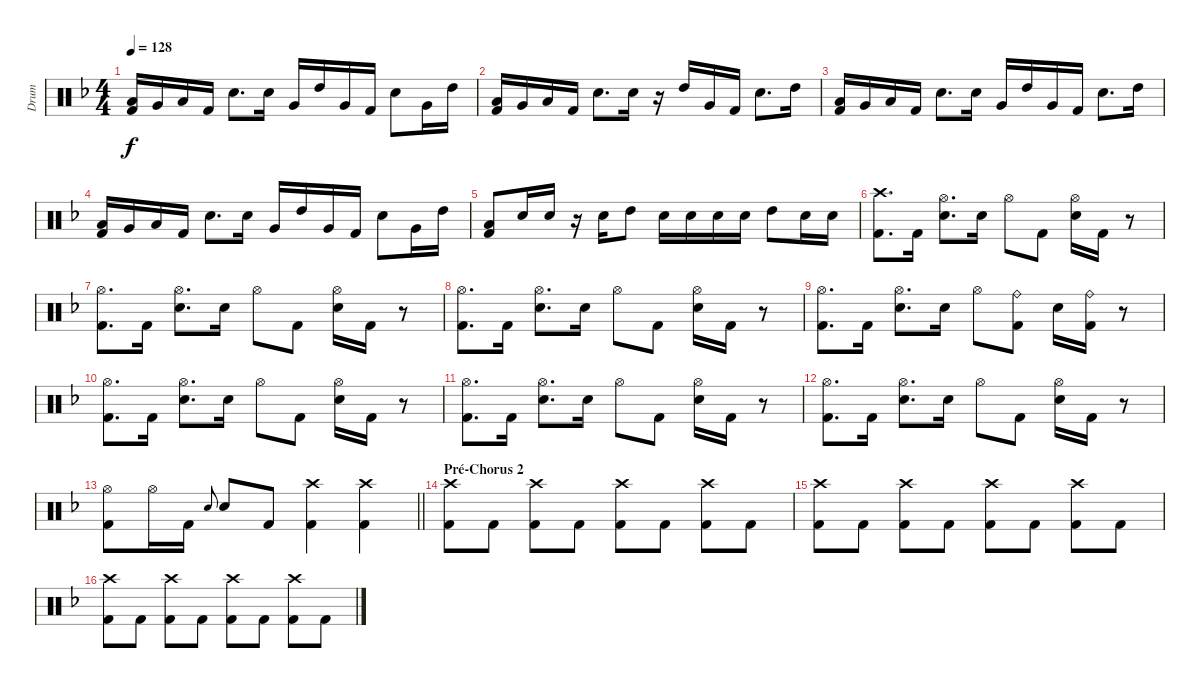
\track ("Drum" "Drum") {instrument percussion}
\staff {score}
\articulation defaults
\ts (4 4)
\tempo 128
\clef neutral
\ks f
("Low Floor Tom (hit)" "Kick (hit) 2").16{dy f} "Very Low Tom (hit)".16 "Low Floor Tom (hit)".16 "Kick (hit) 2".16 "Snare (hit) 2".8{d} "Snare (hit) 2".16 "Very Low Tom (hit)".16 "High Tom (hit)".16 "Very Low Tom (hit)".16 "Kick (hit) 2".16 "Snare (hit) 2".8 "Very Low Tom (hit)".16 "High Tom (hit)".16 |
("Low Floor Tom (hit)" "Kick (hit) 2").16 "Very Low Tom (hit)".16 "Low Floor Tom (hit)".16 "Kick (hit) 2".16 "Snare (hit) 2".8{d} "Snare (hit) 2".16 r.16 "High Tom (hit)".16 "Very Low Tom (hit)".16 "Kick (hit) 2".16 "Snare (hit) 2".8{d} "High Tom (hit)".16 |
("Low Floor Tom (hit)" "Kick (hit) 2").16 "Very Low Tom (hit)".16 "Low Floor Tom (hit)".16 "Kick (hit) 2".16 "Snare (hit) 2".8{d} "Snare (hit) 2".16 "Very Low Tom (hit)".16 "High Tom (hit)".16 "Very Low Tom (hit)".16 "Kick (hit) 2".16 "Snare (hit) 2".8{d} "High Tom (hit)".16 |
("Low Floor Tom (hit)" "Kick (hit) 2").16 "Very Low Tom (hit)".16 "Low Floor Tom (hit)".16 "Kick (hit) 2".16 "Snare (hit) 2".8{d} "Snare (hit) 2".16 "Very Low Tom (hit)".16 "High Tom (hit)".16 "Very Low Tom (hit)".16 "Kick (hit) 2".16 "Snare (hit) 2".8 "Very Low Tom (hit)".16 "High Tom (hit)".16 |
("Low Floor Tom (hit)" "Kick (hit) 2").8 "Snare (hit) 2".16 "Snare (hit) 2".16 r.16 "Snare (hit) 2".16 "High Tom (hit)".8 "Snare (hit) 2".16 "Snare (hit) 2".16 "Snare (hit) 2".16 "Snare (hit) 2".16 "High Tom (hit)".8 "Snare (hit) 2".16 "Snare (hit) 2".16 |
("Crash high (hit)" "Kick (hit) 2").8{d} "Kick (hit) 2".16 ("Hi-Hat (open)" "Snare (hit) 2").8{d} "Snare (hit) 2".16 "Hi-Hat (open)".8 "Kick (hit) 2".8 ("Hi-Hat (open)" "Snare (hit) 2").16 "Kick (hit) 2".16 r.8 |
("Hi-Hat (open)" "Kick (hit) 2").8{d} "Kick (hit) 2".16 ("Hi-Hat (open)" "Snare (hit) 2").8{d} "Snare (hit) 2".16 "Hi-Hat (open)".8 "Kick (hit) 2".8 ("Hi-Hat (open)" "Snare (hit) 2").16 "Kick (hit) 2".16 r.8 |
("Hi-Hat (open)" "Kick (hit) 2").8{d} "Kick (hit) 2".16 ("Hi-Hat (open)" "Snare (hit) 2").8{d} "Snare (hit) 2".16 "Hi-Hat (open)".8 "Kick (hit) 2".8 ("Hi-Hat (open)" "Snare (hit) 2").16 "Kick (hit) 2".16 r.8 |
("Hi-Hat (open)" "Kick (hit) 2").8{d} "Kick (hit) 2".16 ("Hi-Hat (open)" "Snare (hit) 2").8{d} "Snare (hit) 2".16 "Hi-Hat (open)".8 ("Ride (bell)" "Kick (hit) 2").8 "Snare (hit) 2".16 ("Ride (bell)" "Kick (hit) 2").16 r.8 |
("Hi-Hat (open)" "Kick (hit) 2").8{d} "Kick (hit) 2".16 ("Hi-Hat (open)" "Snare (hit) 2").8{d} "Snare (hit) 2".16 "Hi-Hat (open)".8 "Kick (hit) 2".8 ("Hi-Hat (open)" "Snare (hit) 2").16 "Kick (hit) 2".16 r.8 |
("Hi-Hat (open)" "Kick (hit) 2").8{d} "Kick (hit) 2".16 ("Hi-Hat (open)" "Snare (hit) 2").8{d} "Snare (hit) 2".16 "Hi-Hat (open)".8 "Kick (hit) 2".8 ("Hi-Hat (open)" "Snare (hit) 2").16 "Kick (hit) 2".16 r.8 |
("Hi-Hat (open)" "Kick (hit) 2").8{d} "Kick (hit) 2".16 ("Hi-Hat (open)" "Snare (hit) 2").8{d} "Snare (hit) 2".16 "Hi-Hat (open)".8 "Kick (hit) 2".8 ("Hi-Hat (open)" "Snare (hit) 2").16 "Kick (hit) 2".16 r.8 |
\barLineRight lightlight
("Hi-Hat (open)" "Kick (hit) 2").8 "Hi-Hat (open)".16 "Kick (hit) 2".16 "Snare (hit) 2".8{gr onbeat} "Snare (hit) 2".8 "Kick (hit) 2".8 ("Crash high (hit)" "Kick (hit) 2").4 ("Crash high (hit)" "Kick (hit) 2").4 |
\section ("" "Pré-Chorus 2")
("Crash high (hit)" "Kick (hit) 2").8 "Kick (hit) 2".8 ("Crash high (hit)" "Kick (hit) 2").8 "Kick (hit) 2".8 ("Crash high (hit)" "Kick (hit) 2").8 "Kick (hit) 2".8 ("Crash high (hit)" "Kick (hit) 2").8 "Kick (hit) 2".8 |
("Crash high (hit)" "Kick (hit) 2").8 "Kick (hit) 2".8 ("Crash high (hit)" "Kick (hit) 2").8 "Kick (hit) 2".8 ("Crash high (hit)" "Kick (hit) 2").8 "Kick (hit) 2".8 ("Crash high (hit)" "Kick (hit) 2").8 "Kick (hit) 2".8 |
("Crash high (hit)" "Kick (hit) 2").8 "Kick (hit) 2".8 ("Crash high (hit)" "Kick (hit) 2").8 "Kick (hit) 2".8 ("Crash high (hit)" "Kick (hit) 2").8 "Kick (hit) 2".8 ("Crash high (hit)" "Kick (hit) 2").8 "Kick (hit) 2".8
